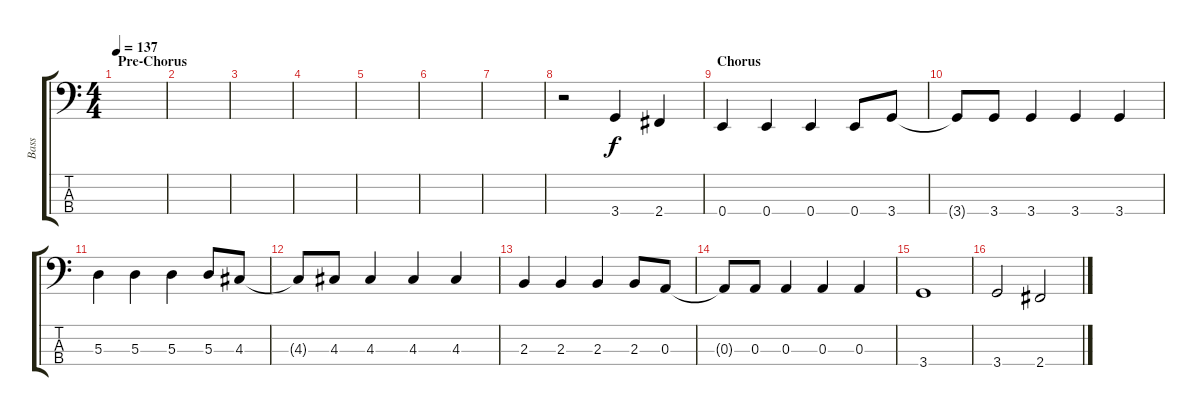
\track ("Bass" "Bass") {instrument electricbassfinger}
\staff {score tabs}
\tuning (G2 D2 A1 E1) {hide}
\ts (4 4)
\section ("" "Pre-Chorus")
\tempo 137
\clef f4
\ks c
|
|
|
|
|
|
|
r.2 3.4.4 2.4.4 |
\section ("" "Chorus")
0.4.4 0.4.4 0.4.4 0.4.8 3.4.8 |
3.4{t}.8 3.4.8 3.4.4 3.4.4 3.4.4 |
5.3.4 5.3.4 5.3.4 5.3.8 4.3.8 |
4.3{t}.8 4.3.8 4.3.4 4.3.4 4.3.4 |
2.3.4 2.3.4 2.3.4 2.3.8 0.3.8 |
0.3{t}.8 0.3.8 0.3.4 0.3.4 0.3.4 |
3.4.1 |
3.4.2 2.4.2
